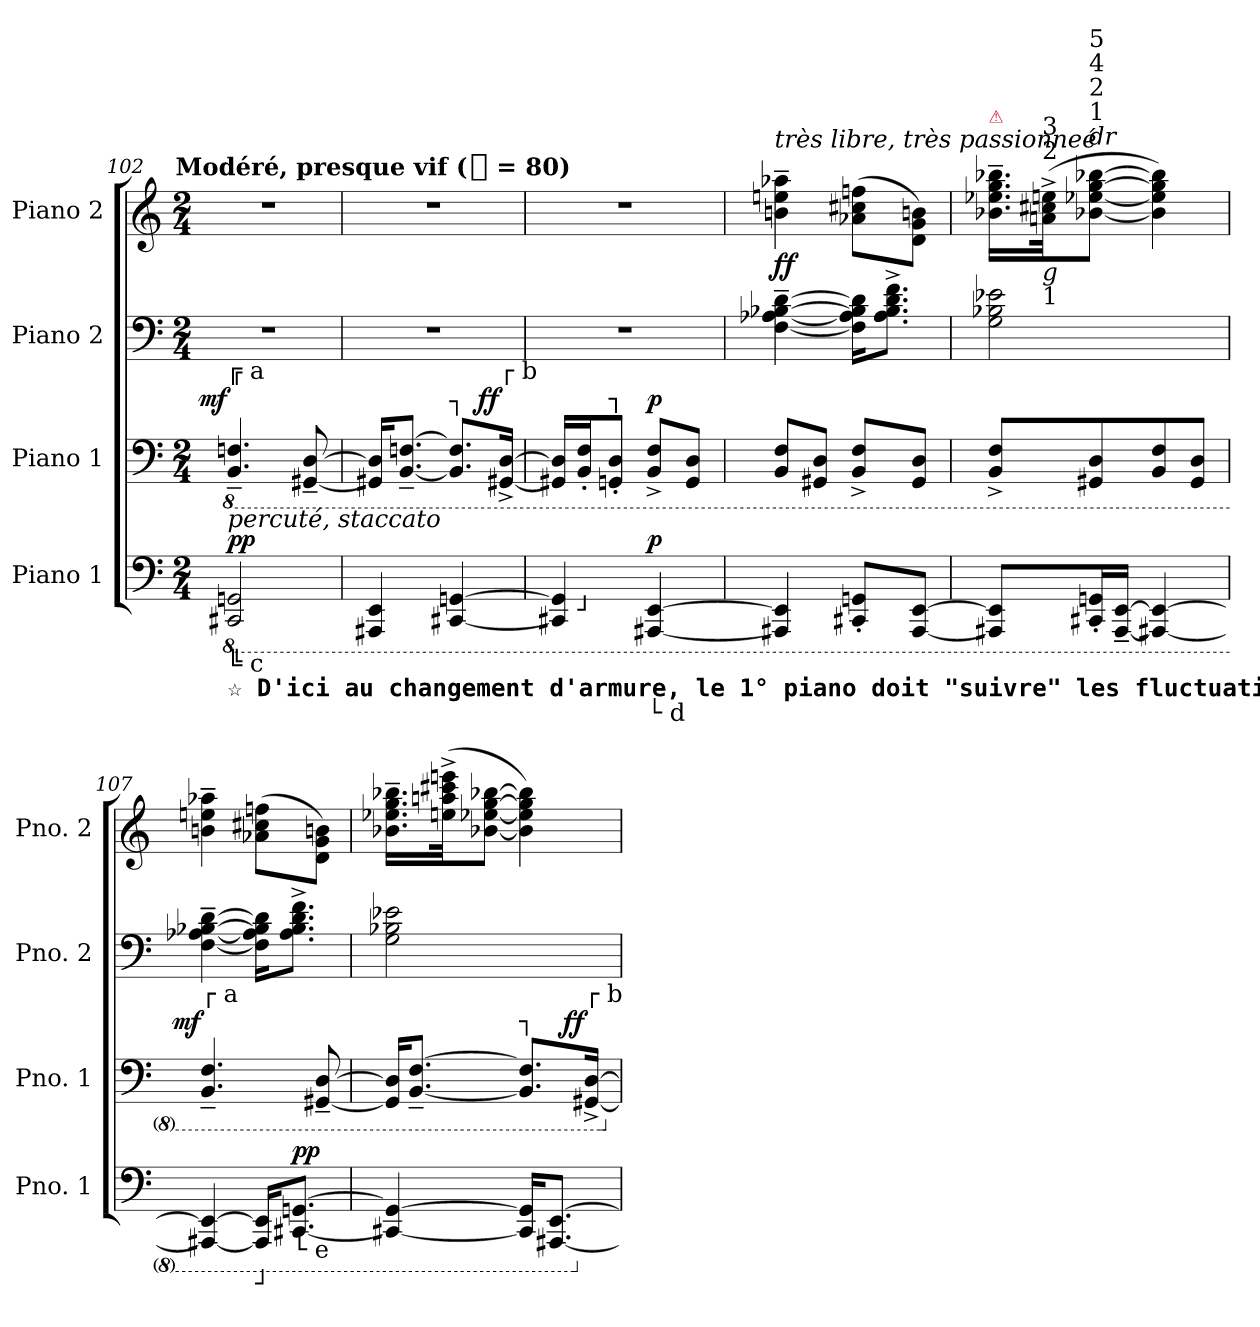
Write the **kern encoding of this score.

**kern	**dynam	**kern	**dynam	**kern	**kern	**dynam
*part4	*part4	*part3	*part3	*part2	*part1	*part1
*staff4	*staff4	*staff3	*staff3	*staff2	*staff1	*staff1
*I"Piano 1	*	*I"Piano 1	*	*I"Piano 2	*I"Piano 2	*
*I'Pno. 1	*	*I'Pno. 1	*	*I'Pno. 2	*I'Pno. 2	*
*clefF4	*	*clefF4	*	*clefF4	*clefG2	*
*k[]	*	*k[]	*	*k[]	*k[]	*
*C:	*	*C:	*	*C:	*C:	*
!!LO:TX:omd:t=Modéré, presque vif ([quarter] = 80)
*M2/4	*	*M2/4	*	*M2/4	*M2/4	*
*MM80	*	*MM80	*	*MM80	*MM80	*
*8ba	*	*	*	*	*	*
*	*	*8ba	*	*	*	*
=102	=102	=102	=102	=102	=102	=102
!	!	!LO:TX:a:t=╔ a	!	!	!	!
!LO:TX:a:i:t=percuté, staccato	!	!	!	!	!	!
!LO:TX:b:t=╚ c	!	!	!	!	!	!
!LO:TX:b:t=☆ D'ici au changement d'armure, le 1° piano doit "suivre" les fluctuations de mouvement du 2° piano.	!	!	!	!	!	!
!	!LO:DY:a	!	!LO:DY:a:rj	!	!	!
2CCC#X 2GGGn	pp	4.BBB~/ 4.FFn~/	mf	2r	2r	.
.	.	[8GGG#X~ [8DD~	.	.	.	.
=103	=103	=103	=103	=103	=103	=103
4AAAA#X 4EEE	.	16GGG#X] 16DD]KL	.	2r	2r	.
.	.	[8.BBB~ [8.FFn~J	.	.	.	.
!	!	!LO:TX:a:t=┐	!	!	!	!
[4CCC#X [4GGGn	.	8.BBB] 8.FF]L	.	.	.	.
!	!	!LO:TX:a:t=┌ b	!	!	!	!
!	!	!	!LO:DY:a:rj	!	!	!
.	.	[16GGG#X^ [16DD^Jk	ff	.	.	.
=104	=104	=104	=104	=104	=104	=104
*^	*	*	*	*	*	*
4CCC#X] 4GGG]	16ryy	.	16GGG#X] 16DD]LL	.	2r	2r	.
!	!LO:TX:b:t=┘	!	!	!	!	!	!
.	4..ryy	.	16BBB' 16FF'J	.	.	.	.
!	!	!	!LO:TX:a:t=┐	!	!	!	!
.	.	.	8GGGn' 8DD'J	.	.	.	.
!LO:TX:b:t=└ d	!	!	!	!	!	!	!
!	!	!LO:DY:a	!	!LO:DY:a	!	!	!
[4AAAA#X [4EEE	.	p	8BBB^ 8FF^L	p	.	.	.
.	.	.	8GGG 8DDJ	.	.	.	.
=105	=105	=105	=105	=105	=105	=105	=105
!	!	!	!	!	!	!LO:TX:a:i:t=très libre, très passionneé	!
!LO:TX:b:t=☆	!	!	!	!	!	!	!
*v	*v	*	*	*	*	*	*
4AAAA#X] 4EEE]	.	8BBB 8FFL	.	[4F~ [4A-X~ [4B-X~ [4d~	4bn~ 4een~ 4aa-X~	ff
.	.	8GGG#X 8DDJ	.	.	.	.
8CCC#X' 8GGGn'L	.	8BBB^ 8FF^L	.	16F] 16A-] 16B-] 16d]KL	(8a-X\ 8cc#X\ 8ffn\L	.
.	.	.	.	8.A-^ 8.B-^ 8.d^ 8.f^J	.	.
[8AAAA# [8EEEJ	.	8GGG# 8DDJ	.	.	8d 8g 8bnJ)	.
=106	=106	=106	=106	=106	=106	=106
!	!	!	!	!	!LO:TX:a:color=crimson:t=⚠	!
8AAAA#X] 8EEE]L	.	8BBB^ 8FF^L	.	2G 2B-X 2e-X	16.b-X~ 16.ee-X~ 16.gg~ 16.bb-X~LL	.
!	!	!	!	!	!LO:TX:b:i:t=g	!
!	!	!	!	!	!LO:TX:b:t=1	!
!	!	!	!	!	!LO:TX:a:t=2	!
!	!	!	!	!	!LO:TX:a:t=3	!
.	.	.	.	.	(32an^ 32cc#X^ 32een^JK	.
!	!	!	!	!	!LO:TX:a:i:t=dr	!
!	!	!	!	!	!LO:TX:a:t=1	!
!	!	!	!	!	!LO:TX:a:t=2	!
!	!	!	!	!	!LO:TX:a:t=4	!
!	!	!	!	!	!LO:TX:a:t=5	!
16CCC#X' 16GGGn'L	.	8GGG#X 8DD	.	.	[8b-X [8ee-X [8gg [8bb-XJ	.
[16AAAA#~ [16EEE~JJ	.	.	.	.	.	.
4AAAA#X_ 4EEE_	.	8BBB 8FF	.	.	4b-] 4ee-] 4gg] 4bb-])	.
.	.	8GGG# 8DDJ	.	.	.	.
=107	=107	=107	=107	=107	=107	=107
!	!	!LO:TX:a:t=┌ a	!	!	!	!
!	!	!	!LO:DY:a:rj	!	!	!
4AAAA#X_ 4EEE_	.	4.BBB~/ 4.FF~/	mf	[4F~ [4A-X~ [4B-X~ [4d~	4bn~ 4een~ 4aa-X~	.
!LO:TX:b:t=┘	!	!	!	!	!	!
16AAAA#] 16EEE]KL	.	.	.	16F] 16A-] 16B-] 16d]KL	(8a-X\ 8cc#X\ 8ffn\L	.
!LO:TX:b:t=└ e	!	!	!	!	!	!
!	!LO:DY:a	!	!	!	!	!
[8.CCC#X [8.GGGnJ	pp	.	.	8.A-^ 8.B-^ 8.d^ 8.f^J	.	.
.	.	[8GGG#X~ [8DD~	.	.	8d 8g 8bnJ)	.
=108	=108	=108	=108	=108	=108	=108
4CCC#X_ 4GGGn_	.	16GGG#] 16DD]KL	.	2G 2B-X 2e-X	16.b-X~ 16.ee-X~ 16.gg~ 16.bb-X~LL	.
.	.	[8.BBB~ [8.FF~J	.	.	.	.
.	.	.	.	.	(32een^ 32aan^ 32ccc#X^ 32eeen^JK	.
.	.	.	.	.	[8b-X [8ee-X [8gg [8bb-XJ	.
!	!	!LO:TX:a:t=┐	!	!	!	!
16CCC#] 16GGGn]KL	.	8.BBB] 8.FF]L	.	.	4b-] 4ee-] 4gg] 4bb-])	.
[8.AAAA#X [8.EEEJ	.	.	.	.	.	.
!	!	!LO:TX:a:t=┌ b	!	!	!	!
!	!	!	!LO:DY:a:rj	!	!	!
.	.	[16GGG#X^ [16DD^Jk	ff	.	.	.
*X8ba	*	*	*	*	*	*
*	*	*X8ba	*	*	*	*
=	=	=	=	=	=	=
*-	*-	*-	*-	*-	*-	*-
